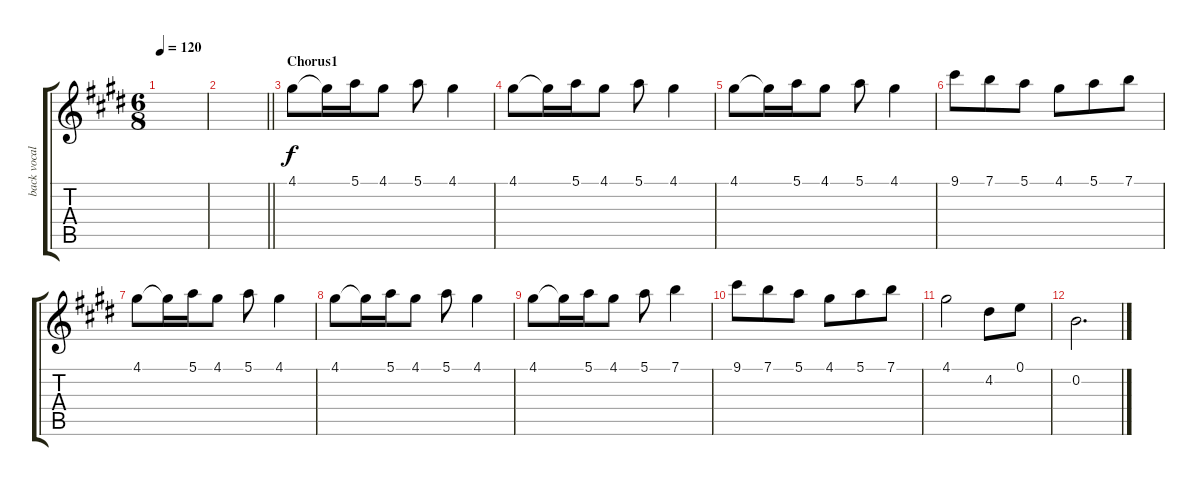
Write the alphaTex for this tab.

\track ("back vocal" "back vocal") {instrument acousticguitarsteel}
\staff {score tabs}
\tuning (E4 B3 G3 D3 A2 E2) {hide}
\ts (6 8)
\tempo 120
\clef g2
\ks e
|
\barLineRight lightlight
|
\section ("" "Chorus1")
4.1.8 4.1{t}.16 5.1.16 4.1.8 5.1.8 4.1.4 |
4.1.8 4.1{t}.16 5.1.16 4.1.8 5.1.8 4.1.4 |
4.1.8 4.1{t}.16 5.1.16 4.1.8 5.1.8 4.1.4 |
9.1.8 7.1.8 5.1.8 4.1.8 5.1.8 7.1.8 |
4.1.8 4.1{t}.16 5.1.16 4.1.8 5.1.8 4.1.4 |
4.1.8 4.1{t}.16 5.1.16 4.1.8 5.1.8 4.1.4 |
4.1.8 4.1{t}.16 5.1.16 4.1.8 5.1.8 7.1.4 |
9.1.8 7.1.8 5.1.8 4.1.8 5.1.8 7.1.8 |
4.1.2 4.2.8 0.1.8 |
0.2.2{d}
